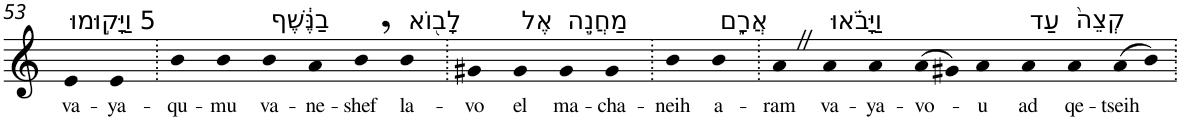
**kern	**text
*part1	*part1
*staff1	*staff1
*I"Piano	*
*I'Pno	*
!!LO:PB:g=z
*clefG2	*
*k[]	*
=53	=53
!LO:TX:a:t=5 וַיָּק֣וּמוּ	!
!	!LO:LY:b
4e	va-
!	!LO:LY:b
4e	-ya-
=54.	=54.
!	!LO:LY:b
4b	-qu-
!	!LO:LY:b
4b	-mu
!LO:TX:a:t=בַנֶּ֔שֶׁף	!
!	!LO:LY:b
4b	va-
!	!LO:LY:b
4a	-ne-
!	!LO:LY:b
4b,	-shef
!LO:TX:a:t=לָב֖וֹא	!
!	!LO:LY:b
4b	la-
=55.	=55.
!	!LO:LY:b
4g#X	-vo
!LO:TX:a:t=אֶל	!
!	!LO:LY:b
4g#	el
!LO:TX:a:t=מַחֲנֵ֣ה	!
!	!LO:LY:b
4g#	ma-
!	!LO:LY:b
4g#	-cha-
=56.	=56.
!	!LO:LY:b
4b	-neih
!LO:TX:a:t=אֲרָ֑ם	!
!	!LO:LY:b
4b	a-
=57.	=57.
!	!LO:LY:b
4aZ	-ram
!LO:TX:a:t=וַיָּבֹ֗אוּ	!
!	!LO:LY:b
4a	va-
!	!LO:LY:b
4a	-ya-
!	!LO:LY:b
(>8a	-vo-
8g#X)	.
!	!LO:LY:b
4a	-u
!LO:TX:a:t=עַד	!
!	!LO:LY:b
4a	ad
!LO:TX:a:t=קְצֵה֙	!
!	!LO:LY:b
4a	qe-
!	!LO:LY:b
(>8a	-tseih
8b)	.
=.	=.
*-	*-
